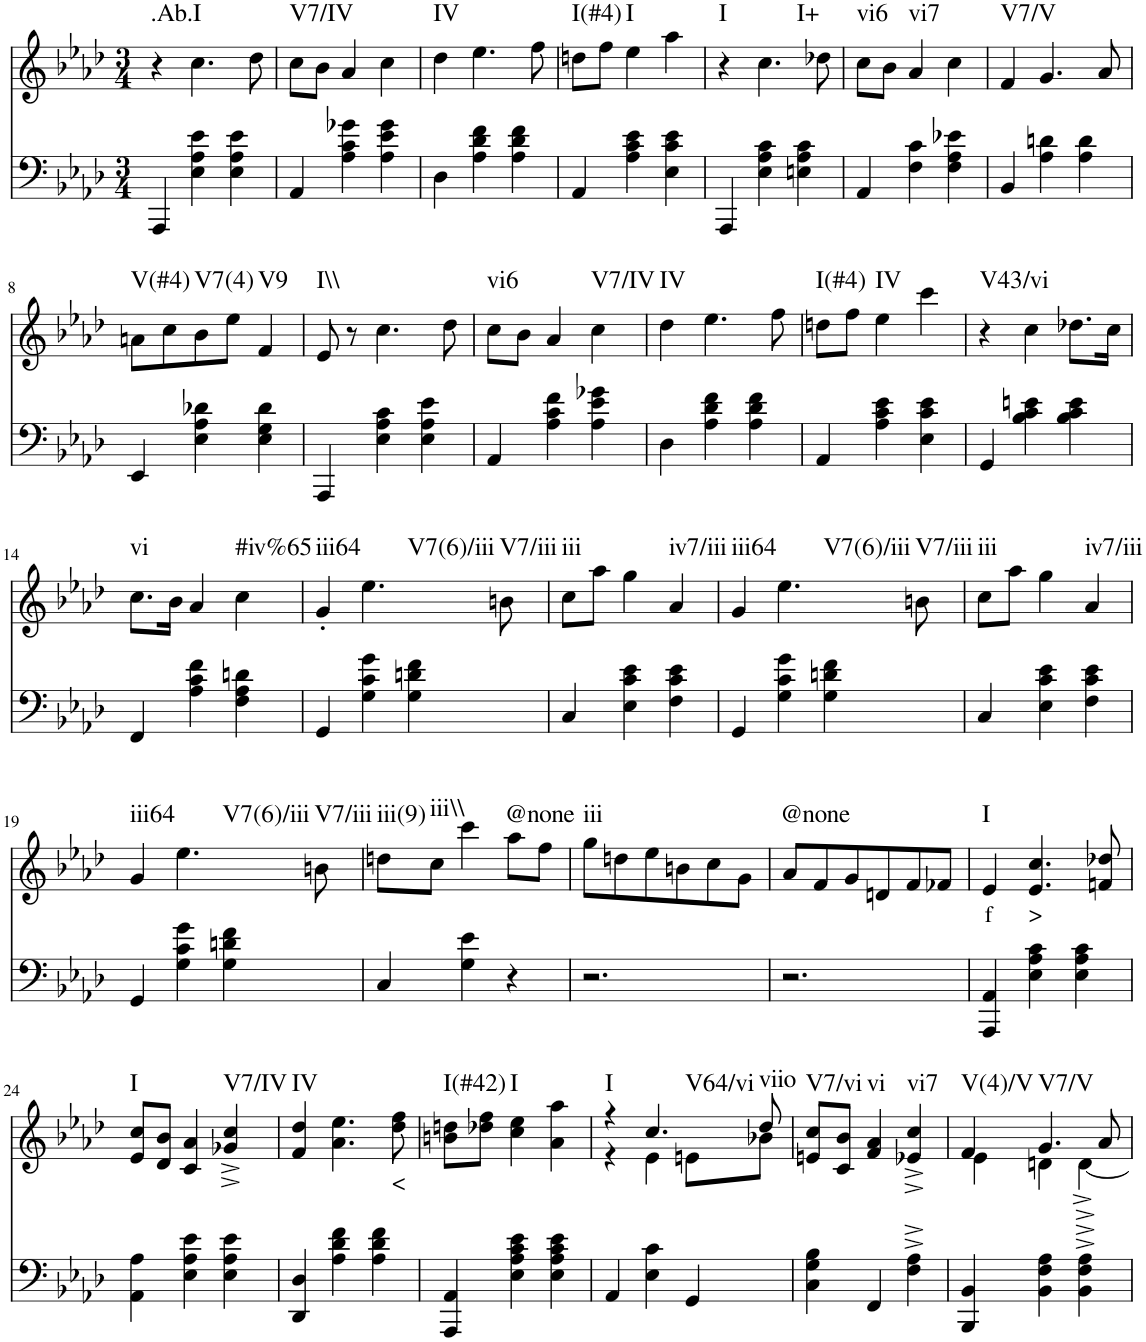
**kern	**kern	**text	**harte
*part2	*part1	*part1	*part1
*staff2	*staff1	*staff1	*
*I"Piano	*I"Piano	*	*
*I'Pno	*I'Pno	*	*
*clefF4	*clefG2	*	*
*k[b-e-a-d-]	*k[b-e-a-d-]	*	*
*A-:	*A-:	*	*
*M3/4	*M3/4	*	*
=1	=1	=1	=1
!	!	!	!LO:H:kt=.Ab.I
4AAA-/	4r	.	N
4E-\ 4A-\ 4e-\	4.cc\	.	.
4E-\ 4A-\ 4e-\	.	.	.
.	8dd-\	.	.
=2	=2	=2	=2
!	!	!	!LO:H:kt=V7/IV
4AA-/	8cc\L	.	N
.	8b-\J	.	.
4A-\ 4c\ 4g-X\	4a-/	.	.
4A-\ 4e-\ 4g-\	4cc\	.	.
=3	=3	=3	=3
!	!	!	!LO:H:kt=IV
4D-\	4dd-\	.	N
4A-\ 4d-\ 4f\	4.ee-\	.	.
4A-\ 4d-\ 4f\	.	.	.
.	8ff\	.	.
=4	=4	=4	=4
!	!	!	!LO:H:kt=I(#4)
4AA-/	8ddn\L	.	N
.	8ff\J	.	.
!	!	!	!LO:H:kt=I
4A-\ 4c\ 4e-\	4ee-\	.	N
4E-\ 4c\ 4e-\	4aa-\	.	.
=5	=5	=5	=5
!	!	!	!LO:H:kt=I
4AAA-/	4r	.	N
!	!	!	!LO:H:kt=I+
4E-\ 4A-\ 4c\	4.cc\	.	N
4En\ 4A-\ 4c\	.	.	.
.	8dd-X\	.	.
=6	=6	=6	=6
!	!	!	!LO:H:kt=vi6
4AA-/	8cc\L	.	N
.	8b-\J	.	.
!	!	!	!LO:H:kt=vi7
4F\ 4c\	4a-/	.	N
4F\ 4A-\ 4e-X\	4cc\	.	.
=7	=7	=7	=7
!	!	!	!LO:H:kt=V7/V
4BB-/	4f/	.	N
4A-\ 4dn\	4.g/	.	.
4A-\ 4d\	.	.	.
.	8a-/	.	.
!!LO:LB:g=z
=8	=8	=8	=8
!	!	!	!LO:H:kt=V(#4)
4EE-/	8an\L	.	N
.	8cc\	.	.
!	!	!	!LO:H:kt=V7(4)
4E-\ 4A-\ 4d-X\	8b-\	.	N
.	8ee-\J	.	.
!	!	!	!LO:H:kt=V9
4E-\ 4G\ 4d-\	4f/	.	N
=9	=9	=9	=9
!	!	!	!LO:H:kt=I\\
4AAA-/	8e-/	.	N
.	8r	.	.
4E-\ 4A-\ 4c\	4.cc\	.	.
4E-\ 4A-\ 4e-\	.	.	.
.	8dd-\	.	.
=10	=10	=10	=10
!	!	!	!LO:H:kt=vi6
4AA-/	8cc\L	.	N
.	8b-\J	.	.
4A-\ 4c\ 4f\	4a-/	.	.
!	!	!	!LO:H:kt=V7/IV
4A-\ 4e-\ 4g-X\	4cc\	.	N
=11	=11	=11	=11
!	!	!	!LO:H:kt=IV
4D-\	4dd-\	.	N
4A-\ 4d-\ 4f\	4.ee-\	.	.
4A-\ 4d-\ 4f\	.	.	.
.	8ff\	.	.
=12	=12	=12	=12
!	!	!	!LO:H:kt=I(#4)
4AA-/	8ddn\L	.	N
.	8ff\J	.	.
!	!	!	!LO:H:kt=IV
4A-\ 4c\ 4e-\	4ee-\	.	N
4E-\ 4c\ 4e-\	4ccc\	.	.
=13	=13	=13	=13
!	!	!	!LO:H:kt=V43/vi
4GG/	4r	.	N
4B-\ 4c\ 4en\	4cc\	.	.
4B-\ 4c\ 4e\	8.dd-X\L	.	.
.	16cc\Jk	.	.
!!LO:LB:g=z
=14	=14	=14	=14
!	!	!	!LO:H:kt=vi
4FF/	8.cc\L	.	N
.	16b-\Jk	.	.
4A-\ 4c\ 4f\	4a-/	.	.
!	!	!	!LO:H:kt=#iv%65
4F\ 4A-\ 4dn\	4cc\	.	N
=15	=15	=15	=15
!	!	!	!LO:H:kt=iii64
4GG/	4g'/	.	N
!	!	!	!LO:H:kt=V7(6)/iii
4G\ 4c\ 4g\	4.ee-\	.	N
4G\ 4dn\ 4f\	.	.	.
!	!	!	!LO:H:kt=V7/iii
.	8bn\	.	N
=16	=16	=16	=16
!	!	!	!LO:H:kt=iii
4C/	8cc\L	.	N
.	8aa-\J	.	.
4E-\ 4c\ 4e-\	4gg\	.	.
!	!	!	!LO:H:kt=iv7/iii
4F\ 4c\ 4e-\	4a-/	.	N
=17	=17	=17	=17
!	!	!	!LO:H:kt=iii64
4GG/	4g/	.	N
!	!	!	!LO:H:kt=V7(6)/iii
4G\ 4c\ 4g\	4.ee-\	.	N
4G\ 4dn\ 4f\	.	.	.
!	!	!	!LO:H:kt=V7/iii
.	8bn\	.	N
=18	=18	=18	=18
!	!	!	!LO:H:kt=iii
4C/	8cc\L	.	N
.	8aa-\J	.	.
4E-\ 4c\ 4e-\	4gg\	.	.
!	!	!	!LO:H:kt=iv7/iii
4F\ 4c\ 4e-\	4a-/	.	N
!!LO:LB:g=z
=19	=19	=19	=19
!	!	!	!LO:H:kt=iii64
4GG/	4g/	.	N
!	!	!	!LO:H:kt=V7(6)/iii
4G\ 4c\ 4g\	4.ee-\	.	N
4G\ 4dn\ 4f\	.	.	.
!	!	!	!LO:H:kt=V7/iii
.	8bn\	.	N
=20	=20	=20	=20
!	!	!	!LO:H:kt=iii(9)
4C/	8ddn\L	.	N
!	!	!	!LO:H:kt=iii\\
.	8cc\J	.	N
4G\ 4e-\	4ccc\	.	.
!	!	!	!LO:H:kt=@none
4r	8aa-\L	.	N
.	8ff\J	.	.
=21	=21	=21	=21
!	!	!	!LO:H:kt=iii
2.r	8gg\L	.	N
.	8ddn\	.	.
.	8ee-\	.	.
.	8bn\	.	.
.	8cc\	.	.
.	8g\J	.	.
=22	=22	=22	=22
!	!	!	!LO:H:kt=@none
2.r	8a-/L	.	N
.	8f/	.	.
.	8g/	.	.
.	8dn/	.	.
.	8f/	.	.
.	8f-X/J	.	.
=23	=23	=23	=23
!	!	!LO:LY:b	!LO:H:kt=I
4AAA-/ 4AA-/	4e-/	f	N
!	!	!LO:LY:b	!
4E-\ 4A-\ 4c\	4.e-/ 4.cc/	>	.
4E-\ 4A-\ 4c\	.	.	.
.	8fn/ 8dd-X/	.	.
!!LO:LB:g=z
=24	=24	=24	=24
!	!	!	!LO:H:kt=I
4AA-\ 4A-\	8e-/ 8cc/L	.	N
.	8d-/ 8b-/J	.	.
4E-\ 4A-\ 4e-\	4c/ 4a-/	.	.
!	!	!	!LO:H:kt=V7/IV
4E-\ 4A-\ 4e-\	4g-X/^ 4cc/^	.	N
=25	=25	=25	=25
!	!	!	!LO:H:kt=IV
4DD-/ 4D-/	4f/ 4dd-/	.	N
4A-\ 4d-\ 4f\	4.a-\ 4.ee-\	.	.
4A-\ 4d-\ 4f\	.	.	.
!	!	!LO:LY:b	!
.	8dd-\ 8ff\	<	.
=26	=26	=26	=26
!	!	!	!LO:H:kt=I(#42)
4AAA-/ 4AA-/	8bn\ 8ddn\L	.	N
.	8dd-X\ 8ff\J	.	.
!	!	!	!LO:H:kt=I
4E-\ 4A-\ 4c\ 4e-\	4cc\ 4ee-\	.	N
4E-\ 4A-\ 4c\ 4e-\	4a-\ 4aa-\	.	.
=27	=27	=27	=27
*	*^	*	*
!	!	!	!	!LO:H:kt=I
4AA-/	4r	4r	.	N
!	!	!	!	!LO:H:kt=V64/vi
4E-\ 4c\	4.cc/	4e-\	.	N
4GG/	.	8en\L	.	.
!	!	!	!	!LO:H:kt=viio
.	8dd-/	8b-X\J	.	N
=28	=28	=28	=28	=28
!	!	!	!	!LO:H:kt=V7/vi
*	*v	*v	*	*
4C\ 4G\ 4B-\	8en/ 8cc/L	.	N
.	8c/ 8b-/J	.	.
!	!	!	!LO:H:kt=vi
4FF/	4f/ 4a-/	.	N
!	!	!	!LO:H:kt=vi7
4F\^ 4A-\^	4e-X/^ 4cc/^	.	N
=29	=29	=29	=29
*	*^	*	*
!	!	!	!	!LO:H:kt=V(4)/V
4BBB-/ 4BB-/	4f/	4e-\	.	N
!	!	!	!	!LO:H:kt=V7/V
4BB-\ 4F\ 4A-\	4.g/	4dn\	.	N
4BB-\^ 4F\^ 4A-\^	.	[4d^\	.	.
.	8a-/	.	.	.
*	*v	*v	*	*
=	=	=	=
*-	*-	*-	*-
